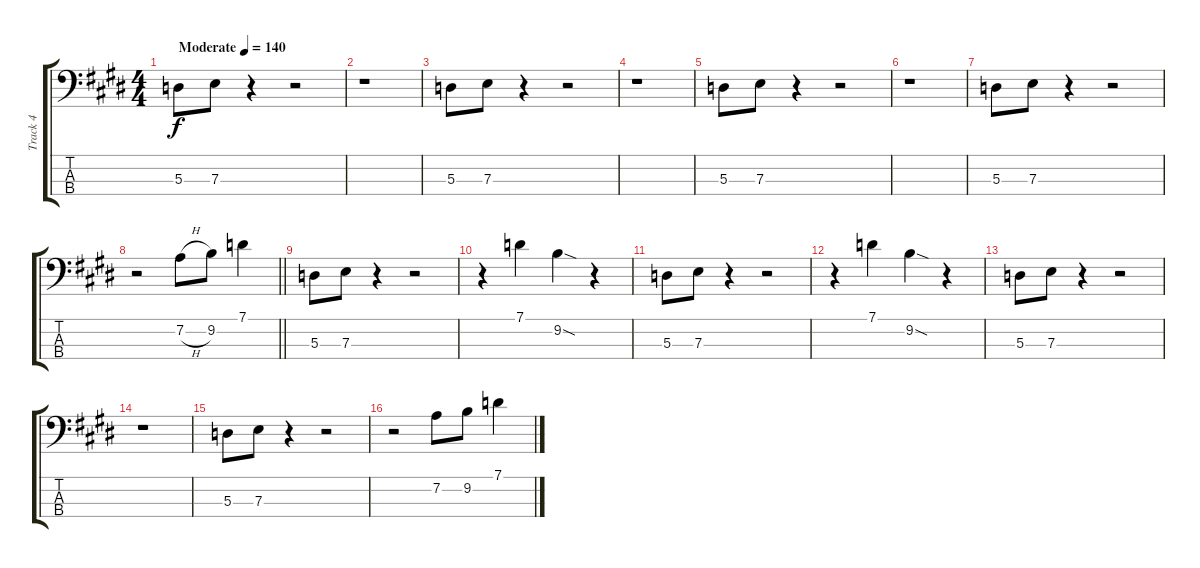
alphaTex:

\track ("Track 4" "Track 4") {instrument electricbassfinger}
\staff {score tabs}
\tuning (G2 D2 A1 E1) {hide}
\ts (4 4)
\tempo (140 "Moderate")
\clef f4
\ks e
5.3.8{dy f instrument electricbassfinger} 7.3.8 r.4 r.2 |
r.1 |
5.3.8 7.3.8 r.4 r.2 |
r.1 |
5.3.8 7.3.8 r.4 r.2 |
r.1 |
5.3.8 7.3.8 r.4 r.2 |
\barLineRight lightlight
r.2 7.2{h}.8 9.2.8 7.1.4 |
5.3.8 7.3.8 r.4 r.2 |
r.4 7.1.4 9.2{sod}.4 r.4 |
5.3.8 7.3.8 r.4 r.2 |
r.4 7.1.4 9.2{sod}.4 r.4 |
5.3.8 7.3.8 r.4 r.2 |
r.1 |
5.3.8 7.3.8 r.4 r.2 |
r.2 7.2.8 9.2.8 7.1.4
